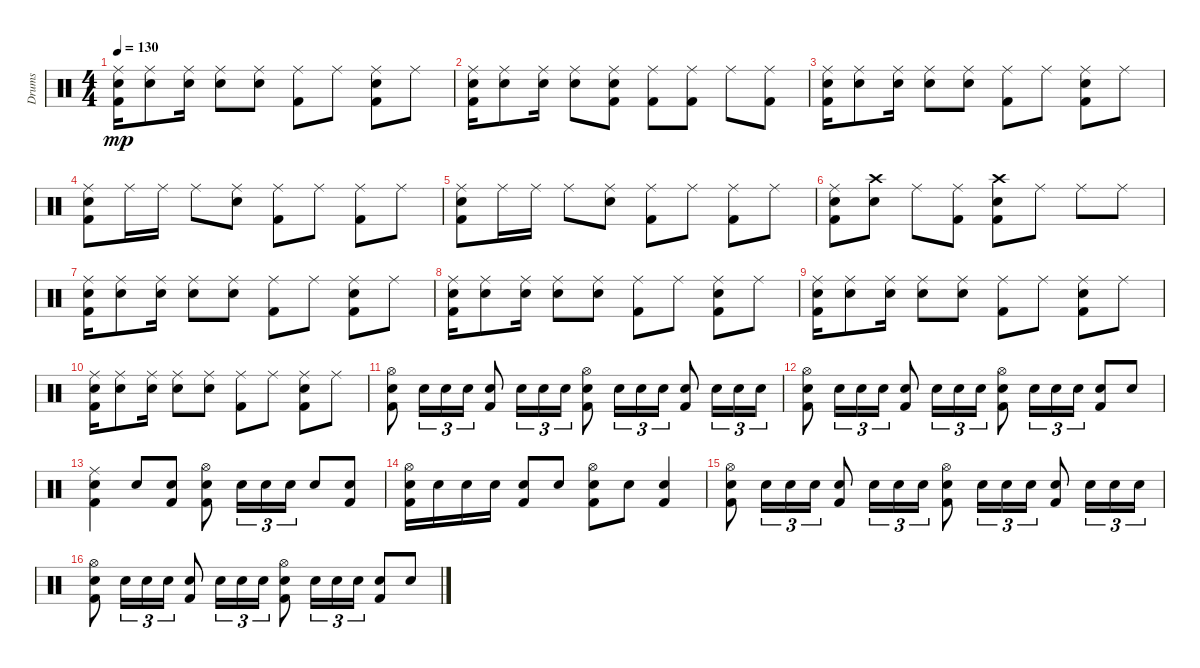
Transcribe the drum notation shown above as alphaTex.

\track ("Drums" "Drums") {instrument percussion}
\staff {score}
\articulation defaults
\ts (4 4)
\tempo 130
\clef neutral
\ks c
("Ride (middle)" "Snare (hit) 2" "Kick (hit) 2").16{dy mp} ("Ride (middle)" "Snare (hit) 2").8 ("Ride (middle)" "Snare (hit) 2").16 ("Ride (middle)" "Snare (hit) 2").8 ("Ride (middle)" "Snare (hit) 2").8 ("Ride (middle)" "Kick (hit) 2").8 "Ride (middle)".8 ("Ride (middle)" "Snare (hit) 2" "Kick (hit) 2").8 "Ride (middle)".8 |
("Ride (middle)" "Snare (hit) 2" "Kick (hit) 2").16 ("Ride (middle)" "Snare (hit) 2").8 ("Ride (middle)" "Snare (hit) 2").16 ("Ride (middle)" "Snare (hit) 2").8 ("Ride (middle)" "Snare (hit) 2" "Kick (hit) 2").8 ("Ride (middle)" "Kick (hit) 2").8 ("Ride (middle)" "Kick (hit) 2").8 "Ride (middle)".8 ("Ride (middle)" "Kick (hit) 2").8 |
("Ride (middle)" "Snare (hit) 2" "Kick (hit) 2").16 ("Ride (middle)" "Snare (hit) 2").8 ("Ride (middle)" "Snare (hit) 2").16 ("Ride (middle)" "Snare (hit) 2").8 ("Ride (middle)" "Snare (hit) 2").8 ("Ride (middle)" "Kick (hit) 2").8 "Ride (middle)".8 ("Ride (middle)" "Snare (hit) 2" "Kick (hit) 2").8 "Ride (middle)".8 |
("Ride (middle)" "Snare (hit) 2" "Kick (hit) 2").8 "Ride (middle)".16 "Ride (middle)".16 "Ride (middle)".8 ("Ride (middle)" "Snare (hit) 2").8 ("Ride (middle)" "Kick (hit) 2").8 "Ride (middle)".8 ("Ride (middle)" "Kick (hit) 2").8 "Ride (middle)".8 |
("Ride (middle)" "Snare (hit) 2" "Kick (hit) 2").8 "Ride (middle)".16 "Ride (middle)".16 "Ride (middle)".8 ("Ride (middle)" "Snare (hit) 2").8 ("Ride (middle)" "Kick (hit) 2").8 "Ride (middle)".8 ("Ride (middle)" "Kick (hit) 2").8 "Ride (middle)".8 |
("Ride (middle)" "Snare (hit) 2" "Kick (hit) 2").8 ("Crash high (hit)" "Snare (hit) 2").8 "Ride (middle)".8 ("Ride (middle)" "Kick (hit) 2").8 ("Crash high (hit)" "Snare (hit) 2" "Kick (hit) 2").8 "Ride (middle)".8 "Ride (middle)".8 "Ride (middle)".8 |
("Ride (middle)" "Snare (hit) 2" "Kick (hit) 2").16 ("Ride (middle)" "Snare (hit) 2").8 ("Ride (middle)" "Snare (hit) 2").16 ("Ride (middle)" "Snare (hit) 2").8 ("Ride (middle)" "Snare (hit) 2").8 ("Ride (middle)" "Kick (hit) 2").8 "Ride (middle)".8 ("Ride (middle)" "Snare (hit) 2" "Kick (hit) 2").8 "Ride (middle)".8 |
("Ride (middle)" "Snare (hit) 2" "Kick (hit) 2").16 ("Ride (middle)" "Snare (hit) 2").8 ("Ride (middle)" "Snare (hit) 2").16 ("Ride (middle)" "Snare (hit) 2").8 ("Ride (middle)" "Snare (hit) 2").8 ("Ride (middle)" "Kick (hit) 2").8 "Ride (middle)".8 ("Ride (middle)" "Snare (hit) 2" "Kick (hit) 2").8 "Ride (middle)".8 |
("Ride (middle)" "Snare (hit) 2" "Kick (hit) 2").16 ("Ride (middle)" "Snare (hit) 2").8 ("Ride (middle)" "Snare (hit) 2").16 ("Ride (middle)" "Snare (hit) 2").8 ("Ride (middle)" "Snare (hit) 2").8 ("Ride (middle)" "Kick (hit) 2").8 "Ride (middle)".8 ("Ride (middle)" "Snare (hit) 2" "Kick (hit) 2").8 "Ride (middle)".8 |
("Ride (middle)" "Snare (hit) 2" "Kick (hit) 2").16 ("Ride (middle)" "Snare (hit) 2").8 ("Ride (middle)" "Snare (hit) 2").16 ("Ride (middle)" "Snare (hit) 2").8 ("Ride (middle)" "Snare (hit) 2").8 ("Ride (middle)" "Kick (hit) 2").8 "Ride (middle)".8 ("Ride (middle)" "Snare (hit) 2" "Kick (hit) 2").8 "Ride (middle)".8 |
("Hi-Hat (open)" "Snare (hit) 2" "Kick (hit) 2").8 "Snare (hit) 2".16{tu (3 2)} "Snare (hit) 2".16{tu (3 2)} "Snare (hit) 2".16{tu (3 2)} ("Snare (hit) 2" "Kick (hit) 2").8 "Snare (hit) 2".16{tu (3 2)} "Snare (hit) 2".16{tu (3 2)} "Snare (hit) 2".16{tu (3 2)} ("Hi-Hat (open)" "Snare (hit) 2" "Kick (hit) 2").8 "Snare (hit) 2".16{tu (3 2)} "Snare (hit) 2".16{tu (3 2)} "Snare (hit) 2".16{tu (3 2)} ("Snare (hit) 2" "Kick (hit) 2").8 "Snare (hit) 2".16{tu (3 2)} "Snare (hit) 2".16{tu (3 2)} "Snare (hit) 2".16{tu (3 2)} |
("Hi-Hat (open)" "Snare (hit) 2" "Kick (hit) 2").8 "Snare (hit) 2".16{tu (3 2)} "Snare (hit) 2".16{tu (3 2)} "Snare (hit) 2".16{tu (3 2)} ("Snare (hit) 2" "Kick (hit) 2").8 "Snare (hit) 2".16{tu (3 2)} "Snare (hit) 2".16{tu (3 2)} "Snare (hit) 2".16{tu (3 2)} ("Hi-Hat (open)" "Snare (hit) 2" "Kick (hit) 2").8 "Snare (hit) 2".16{tu (3 2)} "Snare (hit) 2".16{tu (3 2)} "Snare (hit) 2".16{tu (3 2)} ("Snare (hit) 2" "Kick (hit) 2").8 "Snare (hit) 2".8 |
("Ride (middle)" "Snare (hit) 2" "Kick (hit) 2").4 "Snare (hit) 2".8 ("Snare (hit) 2" "Kick (hit) 2").8 ("Hi-Hat (open)" "Snare (hit) 2" "Kick (hit) 2").8 "Snare (hit) 2".16{tu (3 2)} "Snare (hit) 2".16{tu (3 2)} "Snare (hit) 2".16{tu (3 2)} "Snare (hit) 2".8 ("Snare (hit) 2" "Kick (hit) 2").8 |
("Hi-Hat (open)" "Snare (hit) 2" "Kick (hit) 2").16 "Snare (hit) 2".16 "Snare (hit) 2".16 "Snare (hit) 2".16 ("Snare (hit) 2" "Kick (hit) 2").8 "Snare (hit) 2".8 ("Hi-Hat (open)" "Snare (hit) 2" "Kick (hit) 2").8 "Snare (hit) 2".8 ("Snare (hit) 2" "Kick (hit) 2").4 |
("Hi-Hat (open)" "Snare (hit) 2" "Kick (hit) 2").8 "Snare (hit) 2".16{tu (3 2)} "Snare (hit) 2".16{tu (3 2)} "Snare (hit) 2".16{tu (3 2)} ("Snare (hit) 2" "Kick (hit) 2").8 "Snare (hit) 2".16{tu (3 2)} "Snare (hit) 2".16{tu (3 2)} "Snare (hit) 2".16{tu (3 2)} ("Hi-Hat (open)" "Snare (hit) 2" "Kick (hit) 2").8 "Snare (hit) 2".16{tu (3 2)} "Snare (hit) 2".16{tu (3 2)} "Snare (hit) 2".16{tu (3 2)} ("Snare (hit) 2" "Kick (hit) 2").8 "Snare (hit) 2".16{tu (3 2)} "Snare (hit) 2".16{tu (3 2)} "Snare (hit) 2".16{tu (3 2)} |
("Hi-Hat (open)" "Snare (hit) 2" "Kick (hit) 2").8 "Snare (hit) 2".16{tu (3 2)} "Snare (hit) 2".16{tu (3 2)} "Snare (hit) 2".16{tu (3 2)} ("Snare (hit) 2" "Kick (hit) 2").8 "Snare (hit) 2".16{tu (3 2)} "Snare (hit) 2".16{tu (3 2)} "Snare (hit) 2".16{tu (3 2)} ("Hi-Hat (open)" "Snare (hit) 2" "Kick (hit) 2").8 "Snare (hit) 2".16{tu (3 2)} "Snare (hit) 2".16{tu (3 2)} "Snare (hit) 2".16{tu (3 2)} ("Snare (hit) 2" "Kick (hit) 2").8 "Snare (hit) 2".8
